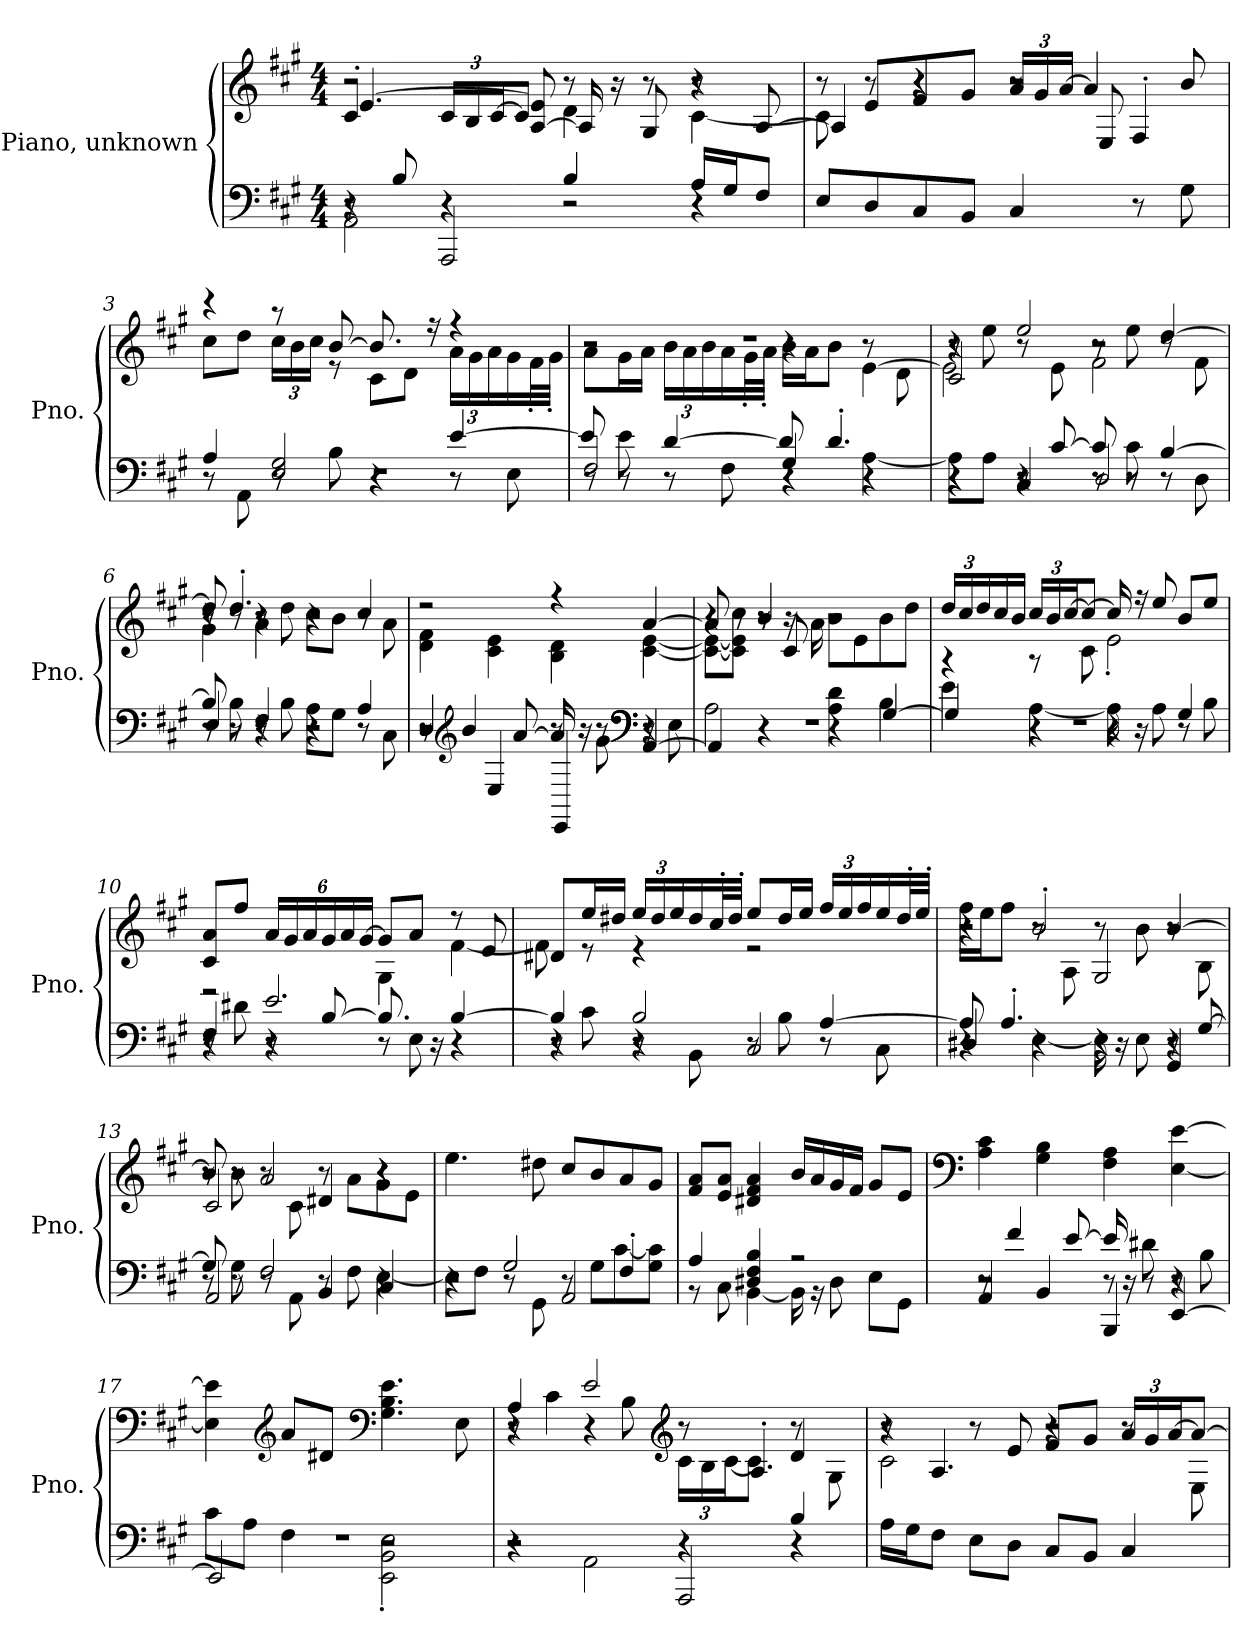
**kern	**kern
*part1	*part1
*staff2	*staff1
*I"Piano, unknown	*
*I'Pno.	*
*clefF4	*clefG2
*k[f#c#g#]	*k[f#c#g#]
*M4/4	*M4/4
*MM120	*MM120
=1	=1
*^	*^
*	*^	*	*^
8r	2AA\	4r	4c#'/	2r	[4.e/
8B/	.	.	.	.	.
*	*	*	*Xbrackettup	*	*
4r	.	2AAA/	24c#/LL	.	.
.	.	.	24B/	.	.
.	.	.	[24c#/J	.	.
.	.	.	8c#/J]	.	[8A/ 8e/]
4B/	2r	.	8r	4d\	16A/]
.	.	.	.	.	16r
.	.	.	8G#/	.	8r
16A/LL	.	4r	4r	[4c#\	8r
16G#/J	.	.	.	.	.
8F#/J	.	.	.	.	[8A/
*v	*v	*v	*	*	*
=2	=2	=2	=2
8E/L	8r	8c#\]	4A/]
8D/	8e/L	8r	.
8C#/	8f#/	4r	4r
8BB/J	8g#/J	.	.
4C#/	24a/LL	2r	8r
.	24g#/	.	.
.	[24a/JJ	.	.
.	4a/]	.	8E/
8r	.	.	4F#'/
8G#\	8b/	.	.
*	*	*v	*v
!!LO:LB:g=z
=3	=3	=3
*^	*	*
*	*^	*	*
1r	8r	4A/	4r	8cc#\L
.	8AA\	.	.	8dd\J
.	8r	2E/ 2G#/	8r	24cc#\LL
.	.	.	.	24b\
.	.	.	.	24cc#\JJ
.	8B\	.	[8b/	8r
.	4r	.	8.b/]	8c#\L
.	.	.	.	8d\J
.	.	.	16r	.
.	8r	[4e/	4r	24a\LL
.	.	.	.	24g#\
.	.	.	.	24a\
.	8E\	.	.	16g#\
.	.	.	.	32f#'\L
.	.	.	.	32g#'\JJJ
=4	=4	=4	=4	=4
*	*	*	*	*^
2F#/	8r	8e/]	1r	8a\L	2r
.	8e\	8r	.	16g#\L	.
.	.	.	.	16a\JJ	.
.	8r	[4d/	.	24b\LL	.
.	.	.	.	24a\	.
.	.	.	.	24b\	.
.	8F#\	.	.	16a\	.
.	.	.	.	32g#'\L	.
.	.	.	.	32a'\JJJ	.
4G#/	4r	8d/]	.	16b\LL	4r
.	.	.	.	16a\J	.
.	.	4.d'/	.	8b\J	.
4r	[4A\	.	.	8r	[4e\
.	.	.	.	8d\	.
=5	=5	=5	=5	=5	=5
*	*	*	*	*	*^
4r	8A\L]	4r	4r	8r	2c#/	2e\]
.	8A\J	.	.	8ee\	.	.
8r	4r	4C#/	2ee/	8r	.	.
[8c#/	.	.	.	8e\	.	.
8c#/]	8r	2D/	.	8r	2r	2f#\
8r	8c#\	.	.	8ee\	.	.
[4B/	8r	.	[4dd/	8r	.	.
.	8D\	.	.	8f#\	.	.
!!LO:LB:g=z	!!	!!	!!
=6	=6	=6	=6	=6	=6	=6
8B/]	8r	4E/	8dd/]	4r	8r	4g#\
8r	8B\	.	8r	.	4.dd'/	.
4r	8r	4F#/	4r	8r	.	4a\
.	8B\	.	.	8dd\	.	.
2r	8A\L	4r	2r	8cc#\L	4r	2r
.	8G#\J	.	.	8b\J	.	.
.	8r	4A/	.	8r	4cc#/	.
.	8C#\	.	.	8a\	.	.
*	*	*	*	*v	*v	*v
=7	=7	=7	=7	=7
8r	2r	4D/	2r	4d\ 4f#\
*clefG2	*	*	*	*
4b/	.	.	.	.
.	.	4E/	.	4c#\ 4e\
[8a/	.	.	.	.
16a/]	8r	4EE/	4r	4B\ 4d\
16r	.	.	.	.
8r	8g#\	.	.	.
*clefF4	*	*	*	*
4r	8r	[4AA/	[4a/	[4c#\ [4e\
.	8E\	.	.	.
=8	=8	=8	=8	=8
*	*	*	*	*^
1r	2A\	4AA/]	8a/]	8c#\_ 8e\_L	4r
.	.	.	8r	8c#\] 8e\] 8cc#\J	.
.	.	4r	4b/	8r	8r
.	.	.	.	16r	8c#/
.	.	.	.	16a\	.
.	4A\ 4d\	4r	2r	8b\L	2r
.	.	.	.	8e\	.
.	4B\	[4G#/	.	8b\	.
.	.	.	.	8dd\J	.
*	*	*	*	*v	*v
!!LO:LB:g=z
=9	=9	=9	=9	=9
1r	4e\	4G#/]	24dd/LL	4r
.	.	.	24cc#/	.
.	.	.	24dd/	.
.	.	.	16cc#/	.
.	.	.	16b/JJ	.
.	[4A\	4r	24cc#/LL	8r
.	.	.	24b/	.
.	.	.	[24cc#/J	.
.	.	.	8cc#/J_	8c#\
.	16A\]	4r	16cc#/]	2e'\
.	16r	.	16r	.
.	8A\	.	8ee/	.
.	8r	4G#/	8b/L	.
.	8B\	.	8ee/J	.
=10	=10	=10	=10	=10
4F#/	8r	4r	8c#/ 8a/L	2r
.	8d#X\	.	8ff#/J	.
2.e/	4r	8r	24a/LL	.
.	.	.	24g#/	.
.	.	.	24a/	.
.	.	[8B/	24g#/	.
.	.	.	24a/	.
.	.	.	[24g#/JJ	.
.	8r	8.B/]	8g#/L]	4G#\
.	8E\	.	8a/J	.
.	.	16r	.	.
.	4r	[4B/	8r	[4f#\
.	.	.	8e/	.
!!LO:LB:g=z	!!
=11	=11	=11	=11	=11
4r	8r	4B/]	8d#X/L	8f#\]
.	8c#\	.	16ee/L	8r
.	.	.	16dd#X/JJ	.
2B/	8r	4r	24ee/LL	4r
.	.	.	24dd#/	.
.	.	.	24ee/	.
.	8BB\	.	16dd#/	.
.	.	.	32cc#'/L	.
.	.	.	32dd#'/JJJ	.
.	8r	2C#/	8ee/L	2r
.	8B\	.	16dd#/L	.
.	.	.	16ee/JJ	.
[4A/	8r	.	24ff#/LL	.
.	.	.	24ee/	.
.	.	.	24ff#/	.
.	8C#\	.	16ee/	.
.	.	.	32dd#'/L	.
.	.	.	32ee'/JJJ	.
=12	=12	=12	=12	=12
*	*	*	*	*^
8A/]	4r	4D#X/	4r	16ff#\LL	2r
.	.	.	.	16ee\J	.
4.A'/	.	.	.	8ff#\J	.
.	[4E\	4r	2b'/	8r	.
.	.	.	.	8A\	.
4r	16E\]	4r	.	8r	2G#/
.	16r	.	.	.	.
.	8E\	.	.	8b\	.
8r	4r	4GG#/	[4b/	8r	.
[8G#/	.	.	.	8B\	.
=13	=13	=13	=13	=13	=13
8G#/]	8r	2AA/	8b/]	8r	2c#/
8r	8G#\	.	8r	8b\	.
2F#/	8r	.	2a/	8r	.
.	8AA\	.	.	8c#\	.
.	8r	4BB/	.	8r	4d#X/
.	8F#\	.	.	8a\L	.
4r	[4E\	4C#/	4r	8g#\	4r
.	.	.	.	8e\J	.
*	*	*	*v	*v	*v
!!LO:LB:g=z
=14	=14	=14	=14
4r	8E\L]	2r	4.ee\
.	8F#\J	.	.
2G#/	8r	.	.
.	8GG#\	.	8dd#X\
.	8r	2AA/	8cc#/L
.	8G#\L	.	8b/
4F#'/	[8c#\	.	8a/
.	8G#\ 8c#\]J	.	8g#/J
*	*v	*v	*
=15	=15	=15
4A/	8r	8f#/ 8a/L
.	8C#\	8e/ 8a/J
4D#X/ 4F#/ 4B/	[4BB\	4d#X/ 4f#/ 4a/
2r	16BB\]	16b/LL
.	16r	16a/
.	8D#\	16g#/
.	.	16f#/JJ
.	8E\L	8g#/L
.	8GG#\J	8e/J
*v	*v	*
=16	=16
*	*clefF4
*^	*
*	*^	*
8r	2r	4AA/	4A\ 4c#\
4f#/	.	.	.
.	.	4BB/	4G#\ 4B\
[8e/	.	.	.
16e/]	8r	4BBB/	4F#\ 4A\
16r	.	.	.
8r	8d#X\	.	.
4r	8r	[4EE/	[4E\ [4e\
.	8B\	.	.
!!LO:PB:g=z
=17	=17	=17	=17
1r	8c#\L	2EE/]	4E\] 4e\]
.	8A\J	.	.
*	*	*	*clefG2
.	4F#\	.	8a/L
.	.	.	8d#X/J
*	*	*	*clefF4
.	2EE\' 2BB\' 2E\'	2r	4.G#\ 4.B\ 4.e\
.	.	.	8E\
=18	=18	=18	=18
*	*	*	*^
*	*	*	*	*^
2r	4r	2r	4r	8r	4A/
.	.	.	.	4c#\	.
.	2AA\	.	2e/	.	4r
.	.	.	.	8B\	.
*	*	*	*clefG2	*	*
4r	.	2AAA/	.	24c#\LL	8r
.	.	.	.	24B\	.
.	.	.	.	[24c#\J	.
.	.	.	.	8c#\J]	4.A'/
4B/	4r	.	4d/	8r	.
.	.	.	.	8G#\	.
*v	*v	*v	*	*	*
=19	=19	=19	=19
16A\LL	4r	2c#\	8r
16G#\J	.	.	.
8F#\J	.	.	4.A/
8E\L	8r	.	.
8D\J	8e/	.	.
8C#/L	8f#/L	4r	2r
8BB/J	8g#/J	.	.
4C#/	24a/LL	8r	.
.	24g#/	.	.
.	[24a/J	.	.
.	8a/J_	8E\	.
*	*v	*v	*v
=	=
*-	*-
